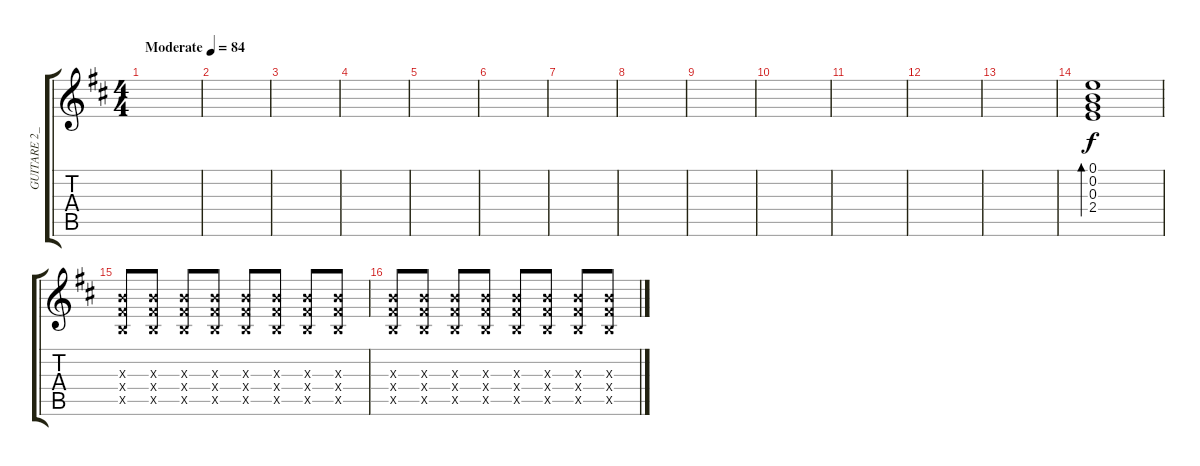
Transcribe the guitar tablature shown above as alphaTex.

\track ("GUITARE 2_2" "GUITARE 2_") {instrument distortionguitar}
\staff {score tabs}
\tuning (E4 B3 G3 D3 A2 E2) {hide}
\ts (4 4)
\tempo (84 "Moderate")
\clef g2
\ks d
|
|
|
|
|
|
|
|
|
|
|
|
|
(0.1 0.2 0.3 2.4).1{bd 60} |
(4.3{x} 4.4{x} 2.5{x}).8 (4.3{x} 4.4{x} 2.5{x}).8 (4.3{x} 4.4{x} 2.5{x}).8 (4.3{x} 4.4{x} 2.5{x}).8 (4.3{x} 4.4{x} 2.5{x}).8 (4.3{x} 4.4{x} 2.5{x}).8 (4.3{x} 4.4{x} 2.5{x}).8 (4.3{x} 4.4{x} 2.5{x}).8 |
(4.3{x} 4.4{x} 2.5{x}).8 (4.3{x} 4.4{x} 2.5{x}).8 (4.3{x} 4.4{x} 2.5{x}).8 (4.3{x} 4.4{x} 2.5{x}).8 (4.3{x} 4.4{x} 2.5{x}).8 (4.3{x} 4.4{x} 2.5{x}).8 (4.3{x} 4.4{x} 2.5{x}).8 (4.3{x} 4.4{x} 2.5{x}).8
